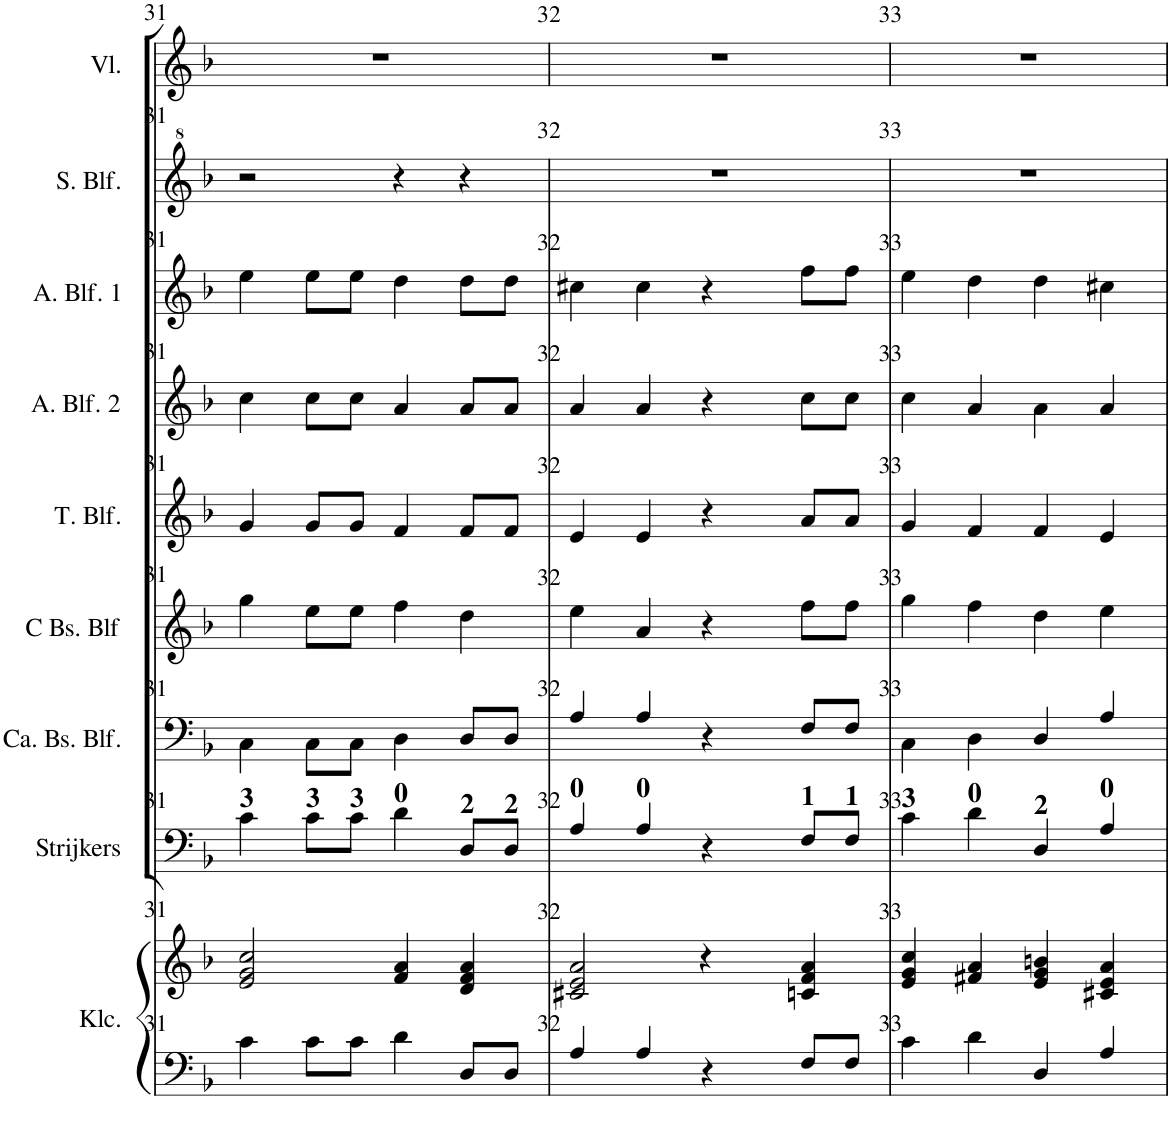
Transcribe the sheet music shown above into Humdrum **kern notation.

**kern	**kern	**kern	**kern	**kern	**kern	**kern	**kern	**kern	**kern
*part9	*part9	*part8	*part7	*part6	*part5	*part4	*part3	*part2	*part1
*staff10	*staff9	*staff8	*staff7	*staff6	*staff5	*staff4	*staff3	*staff2	*staff1
*I"Klavecimbel	*	*I"Strijkers	*I"Contrabas-blokfluit	*I"C Bas-blokfluit	*I"Tenor-blokfluit	*I"Alt-blokfluit 2	*I"Alt-blokfluit 1	*I"Sopraan-blokfluit	*I"Viool
*I'Klc.	*	*I'Strijkers	*I'Ca. Bs. Blf.	*I'C Bs. Blf	*I'T. Blf.	*I'A. Blf. 2	*I'A. Blf. 1	*I'S. Blf.	*I'Vl.
!!LO:PB:g=z
*clefF4	*clefG2	*clefF4	*clefF4	*clefG2	*clefG2	*clefG2	*clefG2	*clefG^2	*clefG2
*k[b-]	*k[b-]	*k[b-]	*k[b-]	*k[b-]	*k[b-]	*k[b-]	*k[b-]	*k[b-]	*k[b-]
*M4/4	*M4/4	*M4/4	*M4/4	*M4/4	*M4/4	*M4/4	*M4/4	*M4/4	*M4/4
*met(c)	*met(c)	*met(c)	*met(c)	*met(c)	*met(c)	*met(c)	*met(c)	*met(c)	*met(c)
=31	=31	=31	=31	=31	=31	=31	=31	=31	=31
4c\	2e/ 2g/ 2cc/	4c\	4C\	4gg\	4g/	4cc\	4ee\	2r	1r
8c\L	.	8c\L	8C\L	8ee\L	8g/L	8cc\L	8ee\L	.	.
8c\J	.	8c\J	8C\J	8ee\J	8g/J	8cc\J	8ee\J	.	.
4d\	4f/ 4a/	4d\	4D\	4ff\	4f/	4a/	4dd\	4r	.
8D/L	4d/ 4f/ 4a/	8D/L	8D/L	4dd\	8f/L	8a/L	8dd\L	4r	.
8D/J	.	8D/J	8D/J	.	8f/J	8a/J	8dd\J	.	.
=32	=32	=32	=32	=32	=32	=32	=32	=32	=32
4A/	2c#X/ 2e/ 2a/	4A/	4A/	4ee\	4e/	4a/	4cc#X\	1r	1r
4A/	.	4A/	4A/	4a/	4e/	4a/	4cc#\	.	.
4r	4r	4r	4r	4r	4r	4r	4r	.	.
8F/L	4cn/ 4f/ 4a/	8F/L	8F/L	8ff\L	8a/L	8cc\L	8ff\L	.	.
8F/J	.	8F/J	8F/J	8ff\J	8a/J	8cc\J	8ff\J	.	.
=33	=33	=33	=33	=33	=33	=33	=33	=33	=33
4c\	4e/ 4g/ 4cc/	4c\	4C\	4gg\	4g/	4cc\	4ee\	1r	1r
4d\	4f#X/ 4a/	4d\	4D\	4ff\	4f/	4a/	4dd\	.	.
4D/	4e/ 4g/ 4bn/	4D/	4D/	4dd\	4f/	4a\	4dd\	.	.
4A/	4c#X/ 4e/ 4a/	4A/	4A/	4ee\	4e/	4a/	4cc#X\	.	.
=	=	=	=	=	=	=	=	=	=
*-	*-	*-	*-	*-	*-	*-	*-	*-	*-
